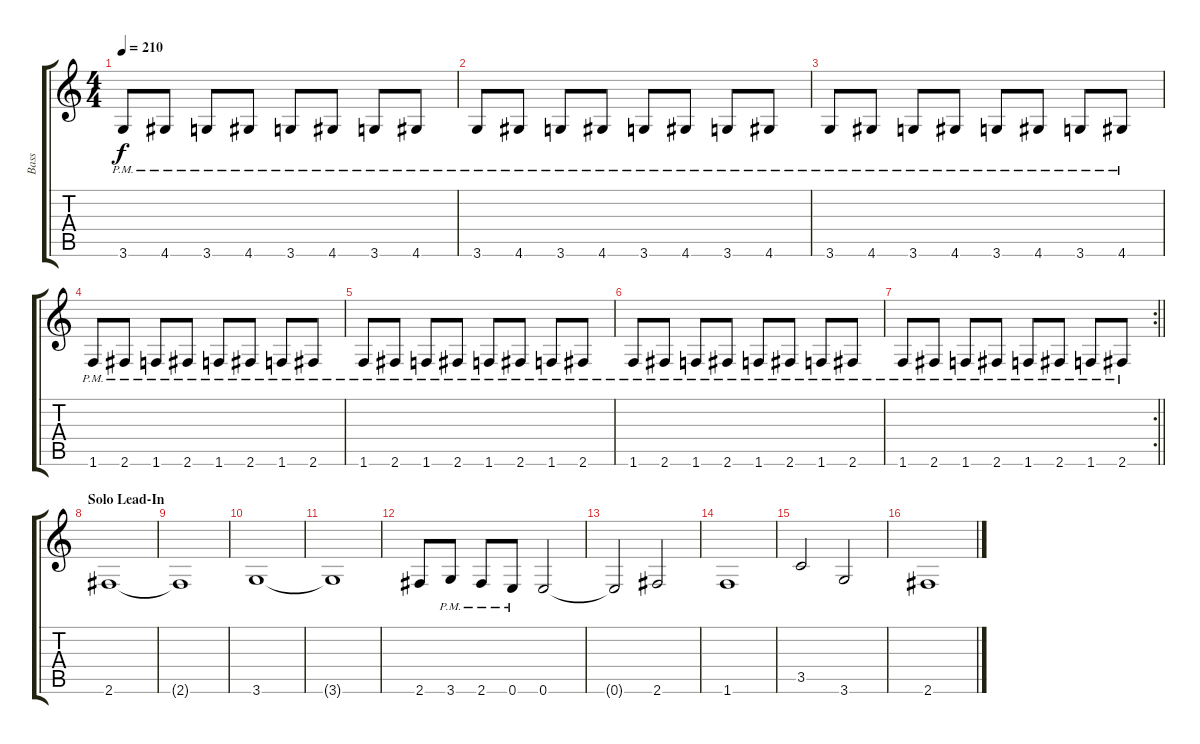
\track ("Bass" "Bass") {instrument electricbasspick}
\staff {score tabs}
\tuning (E4 B3 G3 D3 A2 E2) {hide}
\ts (4 4)
\tempo 210
\clef g2
\ks c
3.6{pm}.8{dy f} 4.6{pm}.8 3.6{pm}.8 4.6{pm}.8 3.6{pm}.8 4.6{pm}.8 3.6{pm}.8 4.6{pm}.8 |
3.6{pm}.8 4.6{pm}.8 3.6{pm}.8 4.6{pm}.8 3.6{pm}.8 4.6{pm}.8 3.6{pm}.8 4.6{pm}.8 |
3.6{pm}.8 4.6{pm}.8 3.6{pm}.8 4.6{pm}.8 3.6{pm}.8 4.6{pm}.8 3.6{pm}.8 4.6{pm}.8 |
1.6{pm}.8 2.6{pm}.8 1.6{pm}.8 2.6{pm}.8 1.6{pm}.8 2.6{pm}.8 1.6{pm}.8 2.6{pm}.8 |
1.6{pm}.8 2.6{pm}.8 1.6{pm}.8 2.6{pm}.8 1.6{pm}.8 2.6{pm}.8 1.6{pm}.8 2.6{pm}.8 |
1.6{pm}.8 2.6{pm}.8 1.6{pm}.8 2.6{pm}.8 1.6{pm}.8 2.6{pm}.8 1.6{pm}.8 2.6{pm}.8 |
\rc 2
\barLineRight lightlight
1.6{pm}.8 2.6{pm}.8 1.6{pm}.8 2.6{pm}.8 1.6{pm}.8 2.6{pm}.8 1.6{pm}.8 2.6{pm}.8 |
\section ("" "Solo Lead-In")
2.6.1 |
2.6{t}.1 |
3.6.1 |
3.6{t}.1 |
2.6.8 3.6{pm}.8 2.6{pm}.8 0.6{pm}.8 0.6.2 |
0.6{t}.2 2.6.2 |
1.6.1 |
3.5.2 3.6.2 |
2.6.1
